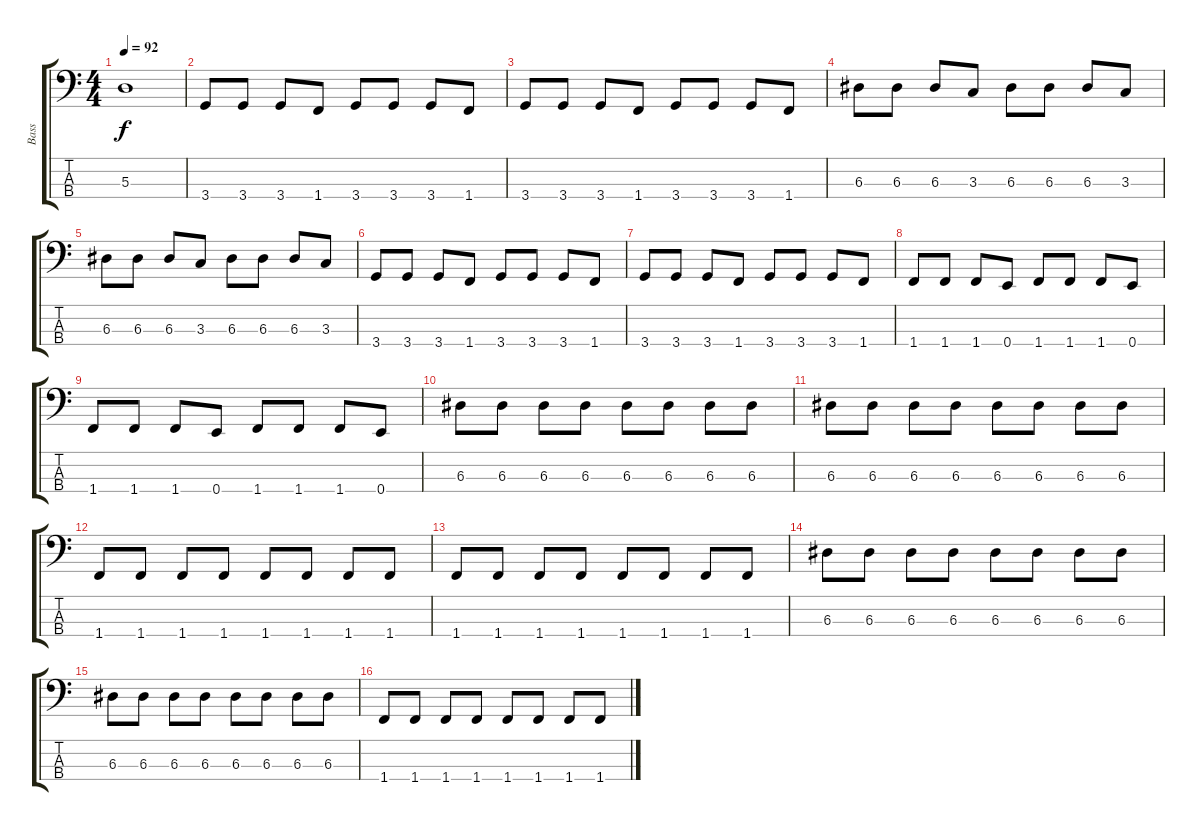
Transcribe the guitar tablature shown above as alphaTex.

\track ("Bass" "Bass") {instrument electricbassfinger}
\staff {score tabs}
\tuning (G2 D2 A1 E1) {hide}
\ts (4 4)
\tempo 92
\clef f4
\ks c
5.3.1{dy f} |
3.4.8 3.4.8 3.4.8 1.4.8 3.4.8 3.4.8 3.4.8 1.4.8 |
3.4.8 3.4.8 3.4.8 1.4.8 3.4.8 3.4.8 3.4.8 1.4.8 |
6.3.8 6.3.8 6.3.8 3.3.8 6.3.8 6.3.8 6.3.8 3.3.8 |
6.3.8 6.3.8 6.3.8 3.3.8 6.3.8 6.3.8 6.3.8 3.3.8 |
3.4.8 3.4.8 3.4.8 1.4.8 3.4.8 3.4.8 3.4.8 1.4.8 |
3.4.8 3.4.8 3.4.8 1.4.8 3.4.8 3.4.8 3.4.8 1.4.8 |
1.4.8 1.4.8 1.4.8 0.4.8 1.4.8 1.4.8 1.4.8 0.4.8 |
1.4.8 1.4.8 1.4.8 0.4.8 1.4.8 1.4.8 1.4.8 0.4.8 |
6.3.8 6.3.8 6.3.8 6.3.8 6.3.8 6.3.8 6.3.8 6.3.8 |
6.3.8 6.3.8 6.3.8 6.3.8 6.3.8 6.3.8 6.3.8 6.3.8 |
1.4.8 1.4.8 1.4.8 1.4.8 1.4.8 1.4.8 1.4.8 1.4.8 |
1.4.8 1.4.8 1.4.8 1.4.8 1.4.8 1.4.8 1.4.8 1.4.8 |
6.3.8 6.3.8 6.3.8 6.3.8 6.3.8 6.3.8 6.3.8 6.3.8 |
6.3.8 6.3.8 6.3.8 6.3.8 6.3.8 6.3.8 6.3.8 6.3.8 |
1.4.8 1.4.8 1.4.8 1.4.8 1.4.8 1.4.8 1.4.8 1.4.8
